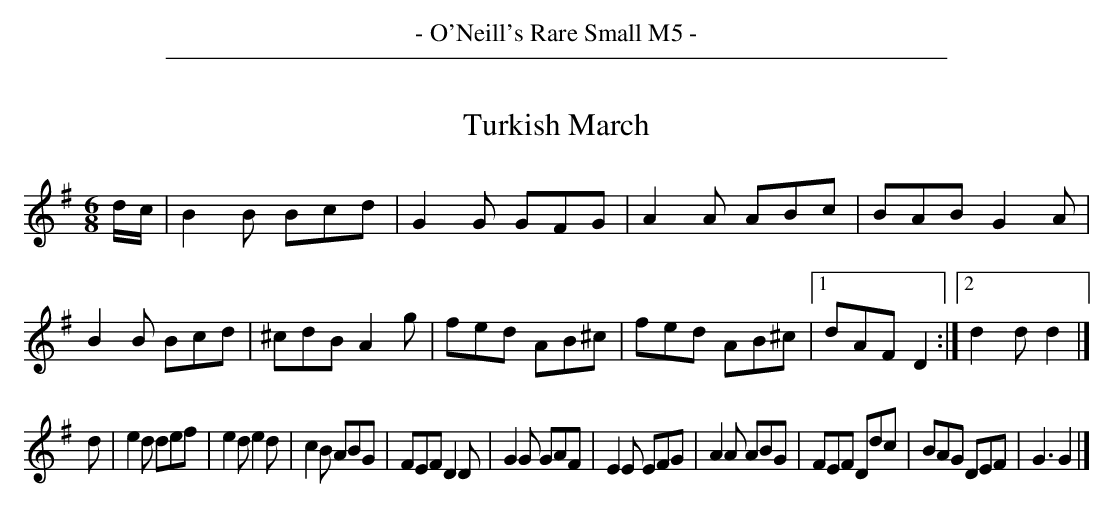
X:1
T: Turkish March
M: 6/8
L: 1/8
K: G
d/c/ |\
B2B Bcd | G2G GFG | A2A ABc | BAB G2A |\
B2B Bcd | ^cdB A2g | fed AB^c | fed AB^c |[1 dAF D2 :|[2 d2d d2 |]
d |\
e2d def | e2d e2d | c2B ABG | FEF D2D |\
G2G GAF | E2E EFG | A2A ABG | FEF Ddc |\
BAG DEF | G3 G2 |]
